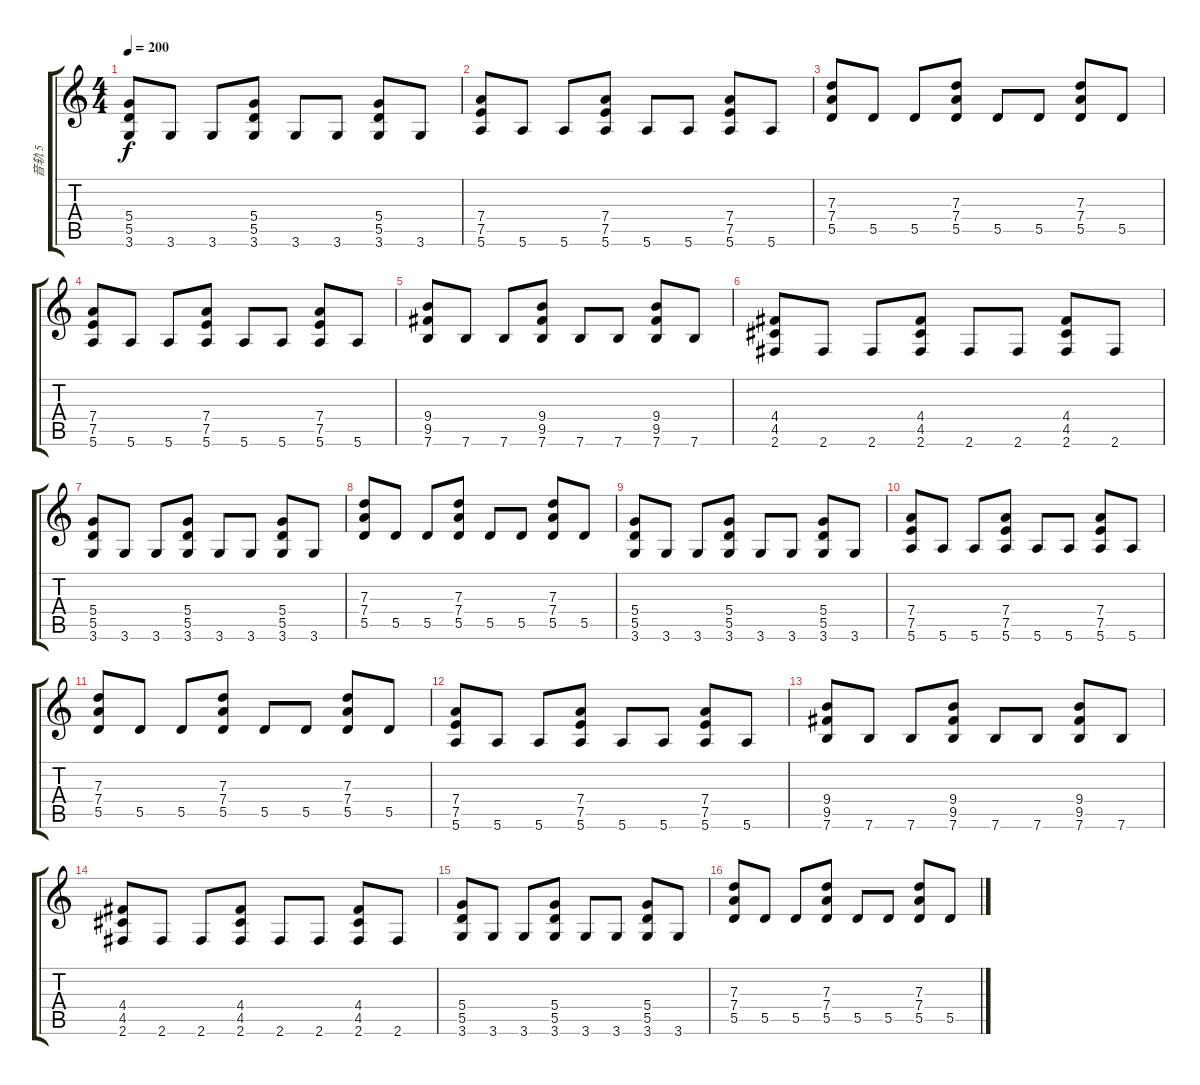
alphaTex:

\track ("音轨 5" "音轨 5") {instrument overdrivenguitar}
\staff {score tabs}
\tuning (E4 B3 G3 D3 A2 E2) {hide}
\ts (4 4)
\tempo 200
\clef g2
\ks c
(5.4 5.5 3.6).8{dy f} 3.6.8 3.6.8 (5.4 5.5 3.6).8 3.6.8 3.6.8 (5.4 5.5 3.6).8 3.6.8 |
(7.4 7.5 5.6).8 5.6.8 5.6.8 (7.4 7.5 5.6).8 5.6.8 5.6.8 (7.4 7.5 5.6).8 5.6.8 |
(7.3 7.4 5.5).8 5.5.8 5.5.8 (7.3 7.4 5.5).8 5.5.8 5.5.8 (7.3 7.4 5.5).8 5.5.8 |
(7.4 7.5 5.6).8 5.6.8 5.6.8 (7.4 7.5 5.6).8 5.6.8 5.6.8 (7.4 7.5 5.6).8 5.6.8 |
(9.4 9.5 7.6).8 7.6.8 7.6.8 (9.4 9.5 7.6).8 7.6.8 7.6.8 (9.4 9.5 7.6).8 7.6.8 |
(4.4 4.5 2.6).8 2.6.8 2.6.8 (4.4 4.5 2.6).8 2.6.8 2.6.8 (4.4 4.5 2.6).8 2.6.8 |
(5.4 5.5 3.6).8 3.6.8 3.6.8 (5.4 5.5 3.6).8 3.6.8 3.6.8 (5.4 5.5 3.6).8 3.6.8 |
(7.3 7.4 5.5).8 5.5.8 5.5.8 (7.3 7.4 5.5).8 5.5.8 5.5.8 (7.3 7.4 5.5).8 5.5.8 |
(5.4 5.5 3.6).8 3.6.8 3.6.8 (5.4 5.5 3.6).8 3.6.8 3.6.8 (5.4 5.5 3.6).8 3.6.8 |
(7.4 7.5 5.6).8 5.6.8 5.6.8 (7.4 7.5 5.6).8 5.6.8 5.6.8 (7.4 7.5 5.6).8 5.6.8 |
(7.3 7.4 5.5).8 5.5.8 5.5.8 (7.3 7.4 5.5).8 5.5.8 5.5.8 (7.3 7.4 5.5).8 5.5.8 |
(7.4 7.5 5.6).8 5.6.8 5.6.8 (7.4 7.5 5.6).8 5.6.8 5.6.8 (7.4 7.5 5.6).8 5.6.8 |
(9.4 9.5 7.6).8 7.6.8 7.6.8 (9.4 9.5 7.6).8 7.6.8 7.6.8 (9.4 9.5 7.6).8 7.6.8 |
(4.4 4.5 2.6).8 2.6.8 2.6.8 (4.4 4.5 2.6).8 2.6.8 2.6.8 (4.4 4.5 2.6).8 2.6.8 |
(5.4 5.5 3.6).8 3.6.8 3.6.8 (5.4 5.5 3.6).8 3.6.8 3.6.8 (5.4 5.5 3.6).8 3.6.8 |
(7.3 7.4 5.5).8 5.5.8 5.5.8 (7.3 7.4 5.5).8 5.5.8 5.5.8 (7.3 7.4 5.5).8 5.5.8
